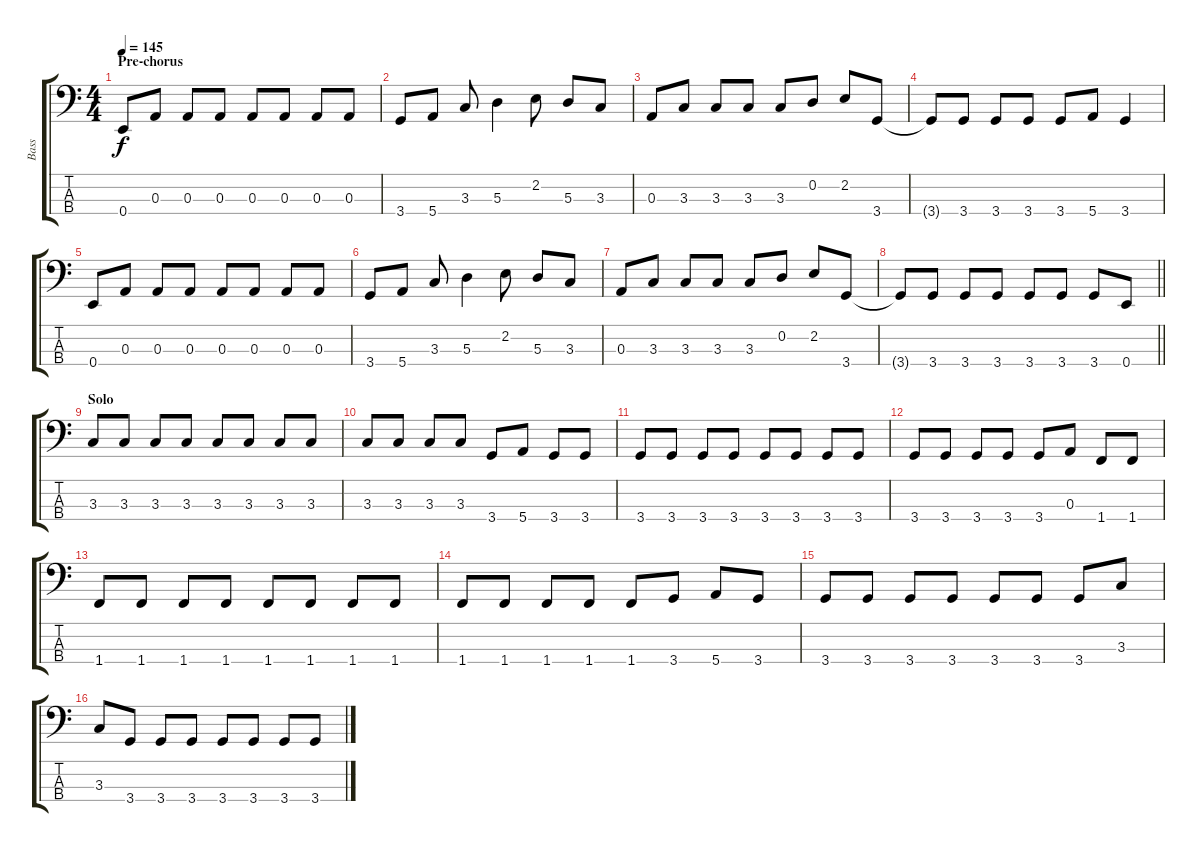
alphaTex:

\track ("Bass" "Bass") {instrument slapbass2}
\staff {score tabs}
\tuning (G2 D2 A1 E1) {hide}
\ts (4 4)
\section ("" "Pre-chorus")
\tempo 145
\clef f4
\ks c
0.4.8{dy f} 0.3.8 0.3.8 0.3.8 0.3.8 0.3.8 0.3.8 0.3.8 |
3.4.8 5.4.8 3.3.8 5.3.4 2.2.8 5.3.8 3.3.8 |
0.3.8 3.3.8 3.3.8 3.3.8 3.3.8 0.2.8 2.2.8 3.4.8 |
3.4{t}.8 3.4.8 3.4.8 3.4.8 3.4.8 5.4.8 3.4.4 |
0.4.8 0.3.8 0.3.8 0.3.8 0.3.8 0.3.8 0.3.8 0.3.8 |
3.4.8 5.4.8 3.3.8 5.3.4 2.2.8 5.3.8 3.3.8 |
0.3.8 3.3.8 3.3.8 3.3.8 3.3.8 0.2.8 2.2.8 3.4.8 |
\barLineRight lightlight
3.4{t}.8 3.4.8 3.4.8 3.4.8 3.4.8 3.4.8 3.4.8 0.4.8 |
\section ("" "Solo")
3.3.8 3.3.8 3.3.8 3.3.8 3.3.8 3.3.8 3.3.8 3.3.8 |
3.3.8 3.3.8 3.3.8 3.3.8 3.4.8 5.4.8 3.4.8 3.4.8 |
3.4.8 3.4.8 3.4.8 3.4.8 3.4.8 3.4.8 3.4.8 3.4.8 |
3.4.8 3.4.8 3.4.8 3.4.8 3.4.8 0.3.8 1.4.8 1.4.8 |
1.4.8 1.4.8 1.4.8 1.4.8 1.4.8 1.4.8 1.4.8 1.4.8 |
1.4.8 1.4.8 1.4.8 1.4.8 1.4.8 3.4.8 5.4.8 3.4.8 |
3.4.8 3.4.8 3.4.8 3.4.8 3.4.8 3.4.8 3.4.8 3.3.8 |
3.3.8 3.4.8 3.4.8 3.4.8 3.4.8 3.4.8 3.4.8 3.4.8
